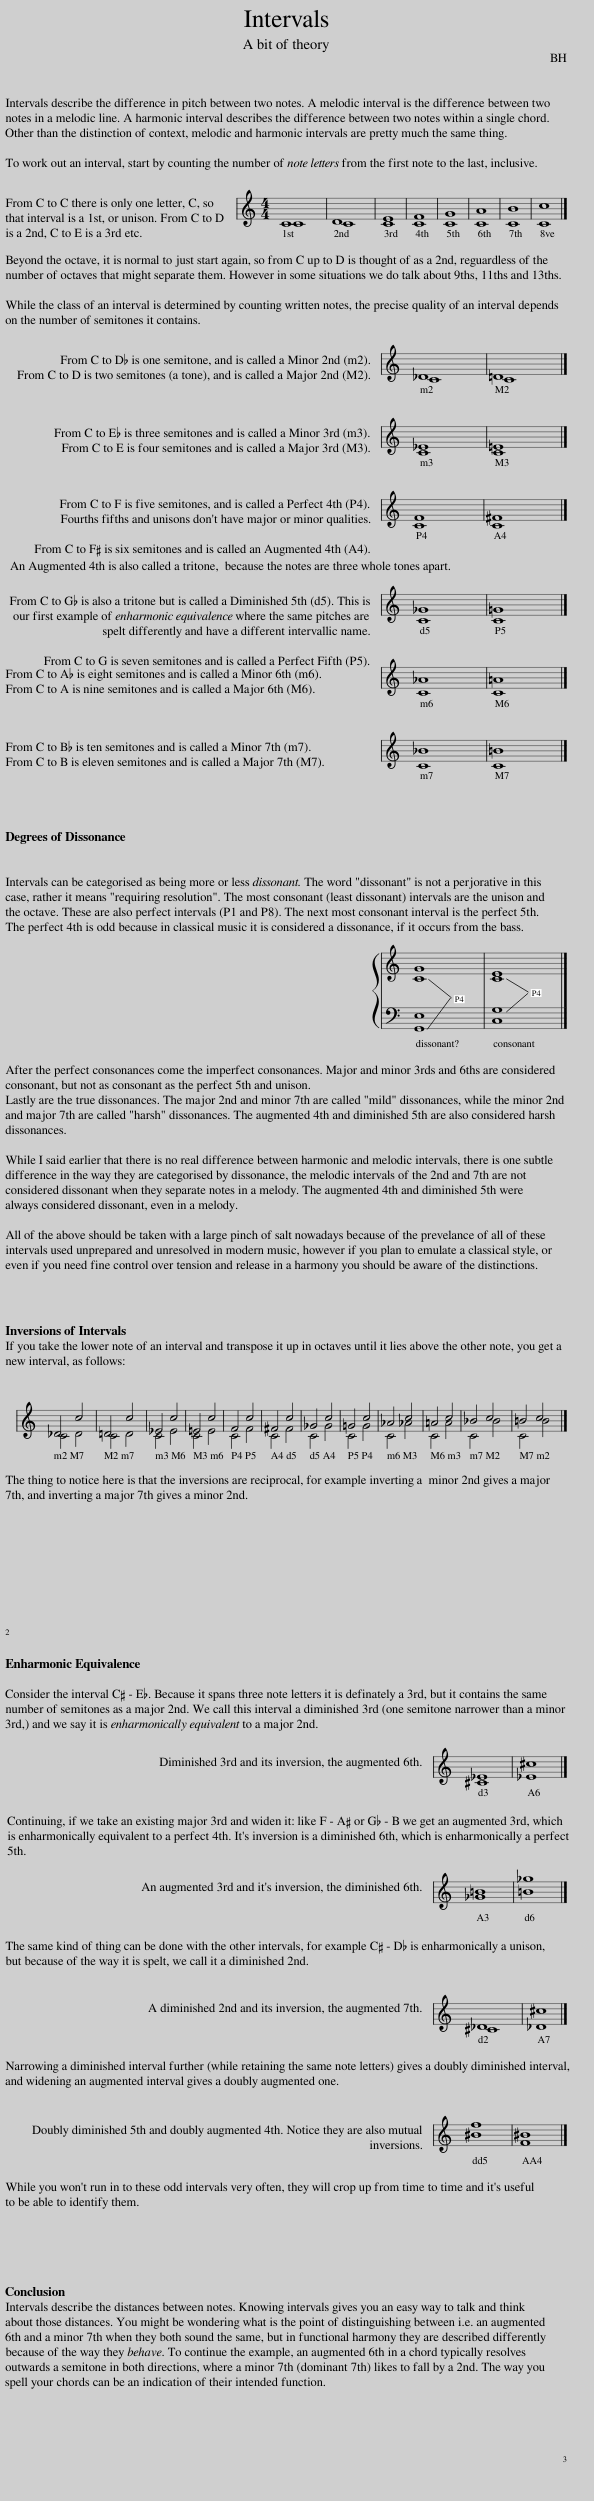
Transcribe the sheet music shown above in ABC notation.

X:1
%%score { ( 1 2 ) | 3 }
L:1/8
M:4/4
I:linebreak $
K:C
V:1 treble
V:2 treble
V:3 bass
V:1
 C8 | D8 | E8 | F8 | G8 | %5
 A8 | B8 | c8 |]$ _D8 | =D8 |]$ %10
 _E8 | =E8 |]$ F8 | ^F8 |]$ _G8 | %15
 =G8 |]$ _A8 | =A8 |]$ _B8 | =B8 |]$ %20
 [CG]8 | [CE]8 |]$ _D4 c4 | =D4 c4 | _E4 c4 | %25
 =E4 c4 | F4 c4 | ^F4 c4 | _G4 c4 | =G4 c4 | %30
 _A4 c4 | =A4 c4 | _B4 c4 | =B4 c4 |]$ _E8 | %35
 ^c8 |]$ =B8 | _g8 |]$ _D8 | ^c8 |]$ %40
 f8 | ^B8 |] %42
V:2
 C8 | C8 | C8 | C8 | C8 | %5
 C8 | C8 | C8 |]$ C8 | C8 |]$ %10
 C8 | C8 |]$ C8 | C8 |]$ C8 | %15
 C8 |]$ C8 | C8 |]$ C8 | C8 |]$ %20
 x8 | x8 |]$ C4 _D4 | C4 D4 | C4 _E4 | %25
 C4 E4 | C4 F4 | C4 ^F4 | C4 _G4 | C4 G4 | %30
 C4 _A4 | C4 A4 | C4 _B4 | C4 B4 |]$ ^C8 | %35
 _E8 |]$ _G8 | =B8 |]$ ^C8 | _D8 |]$ %40
 ^B8 | F8 |] %42
V:3
 z8 | z8 | z8 | z8 | z8 | %5
 z8 | z8 | z8 |]$ z8 | z8 |]$ %10
 z8 | z8 |]$ z8 | z8 |]$ z8 | %15
 z8 |]$ z8 | z8 |]$ z8 | z8 |]$ %20
 !P4![G,,E,]8 | !P4![C,G,]8 |]$ z8 | z8 | z8 | %25
 z8 | z8 | z8 | z8 | z8 | %30
 z8 | z8 | z8 | z8 |]$ z8 | %35
 z8 |]$ z8 | z8 |]$ z8 | z8 |]$ %40
 z8 | z8 |] %42
